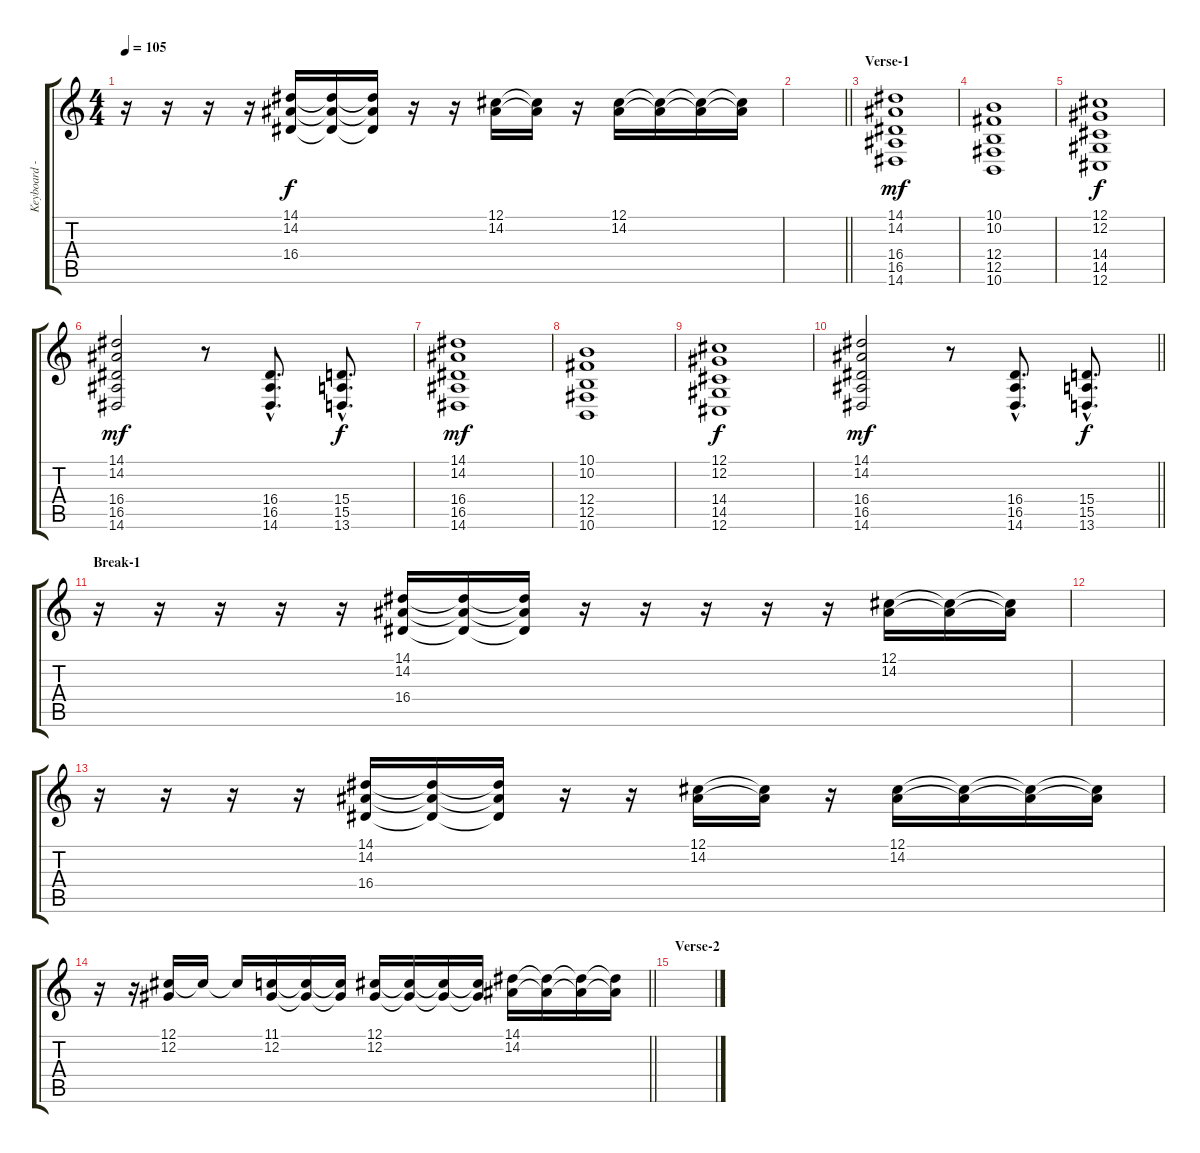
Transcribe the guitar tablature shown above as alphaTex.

\track ("Keyboard - Shams" "Keyboard -") {instrument stringensemble1}
\staff {score tabs}
\tuning (Db4 Ab3 E3 B2 Gb2 Db2) {hide}
\ts (4 4)
\tempo 105
\clef g2
\ks c
r.16{dy f} r.16 r.16 r.16 (14.1 14.2 16.4).16 (14.1{t} 14.2{t} 16.4{t}).16 (14.1{t} 14.2{t} 16.4{t}).16 r.16 r.16 (12.1 14.2).16 (12.1{t} 14.2{t}).16 r.16 (12.1 14.2).16 (12.1{t} 14.2{t}).16 (12.1{t} 14.2{t}).16 (12.1{t} 14.2{t}).16 |
\barLineRight lightlight
|
\section ("" "Verse-1")
(14.1 14.2 16.4 16.5 14.6).1{dy mf} |
(10.1 10.2 12.4 12.5 10.6).1 |
(12.1 12.2 14.4 14.5 12.6).1{dy f} |
(14.1 14.2 16.4 16.5 14.6).2{dy mf} r.8 (16.4{hac} 16.5{hac} 14.6{hac}).8{d} (15.4{hac} 15.5{hac} 13.6{hac}).8{d dy f} |
(14.1 14.2 16.4 16.5 14.6).1{dy mf} |
(10.1 10.2 12.4 12.5 10.6).1 |
(12.1 12.2 14.4 14.5 12.6).1{dy f} |
\barLineRight lightlight
(14.1 14.2 16.4 16.5 14.6).2{dy mf} r.8 (16.4{hac} 16.5{hac} 14.6{hac}).8{d} (15.4{hac} 15.5{hac} 13.6{hac}).8{d dy f} |
\section ("" "Break-1")
r.16 r.16 r.16 r.16 r.16 (14.1 14.2 16.4).16 (14.1{t} 14.2{t} 16.4{t}).16 (14.1{t} 14.2{t} 16.4{t}).16 r.16 r.16 r.16 r.16 r.16 (12.1 14.2).16 (12.1{t} 14.2{t}).16 (12.1{t} 14.2{t}).16 |
|
r.16 r.16 r.16 r.16 (14.1 14.2 16.4).16 (14.1{t} 14.2{t} 16.4{t}).16 (14.1{t} 14.2{t} 16.4{t}).16 r.16 r.16 (12.1 14.2).16 (12.1{t} 14.2{t}).16 r.16 (12.1 14.2).16 (12.1{t} 14.2{t}).16 (12.1{t} 14.2{t}).16 (12.1{t} 14.2{t}).16 |
\barLineRight lightlight
r.16 r.16 (12.1 12.2).16 12.1{t}.16 12.1{t}.16 (11.1 12.2).16 (11.1{t} 12.2{t}).16 (11.1{t} 12.2{t}).16 (12.1 12.2).16 (12.1{t} 12.2{t}).16 (12.1{t} 12.2{t}).16 (12.1{t} 12.2{t}).16 (14.1 14.2).16 (14.1{t} 14.2{t}).16 (14.1{t} 14.2{t}).16 (14.1{t} 14.2{t}).16 |
\section ("" "Verse-2")
